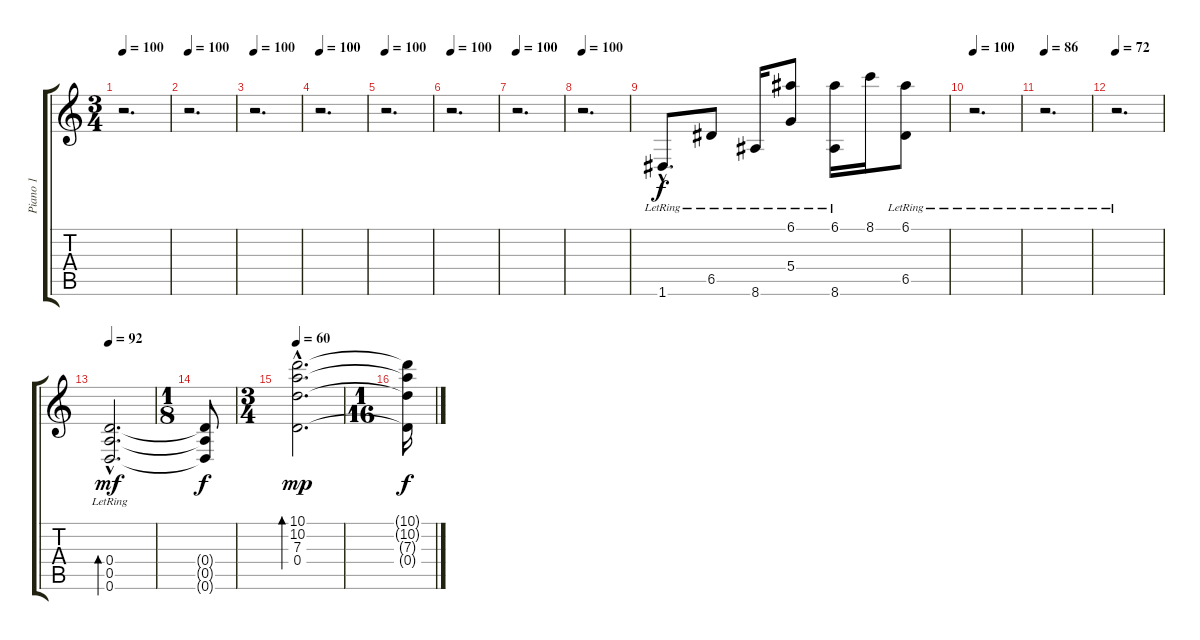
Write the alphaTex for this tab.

\track ("Piano 1" "Piano 1") {instrument acousticgrandpiano}
\staff {score tabs}
\tuning (E5 B4 G4 D4 A3 D3) {hide}
\ts (3 4)
\tempo 100
\clef g2
\ks c
r.2{d dy f} |
\tempo 100
r.2{d} |
\tempo 100
r.2{d} |
\tempo 100
r.2{d} |
\tempo 100
r.2{d} |
\tempo 100
r.2{d} |
\tempo 100
r.2{d} |
\tempo 100
r.2{d} |
1.6{hac lr}.8{d instrument acousticguitarsteel} 6.5{lr}.8 8.6{lr}.16 (6.1 5.4{lr}).8 (6.1 8.6{lr}).16 8.1.16 (6.1 6.5{lr}).8 |
\tempo 100
r.2{d} |
\tempo 86
r.2{d} |
\tempo 72
r.2{d} |
\tempo 92
(0.4{hac} 0.5{hac} 0.6{hac lr}).2{d bd 240 dy mf instrument acousticguitarsteel} |
\ts (1 8)
(0.4{t} 0.5{t} 0.6{t}).8{dy f} |
\ts (3 4)
\tempo 60
(10.1{hac} 10.2{hac} 7.3{hac} 0.4{hac}).2{d bd 240 dy mp instrument electricpiano1} |
\ts (1 16)
(10.1{t} 10.2{t} 7.3{t} 0.4{t}).16{dy f}
